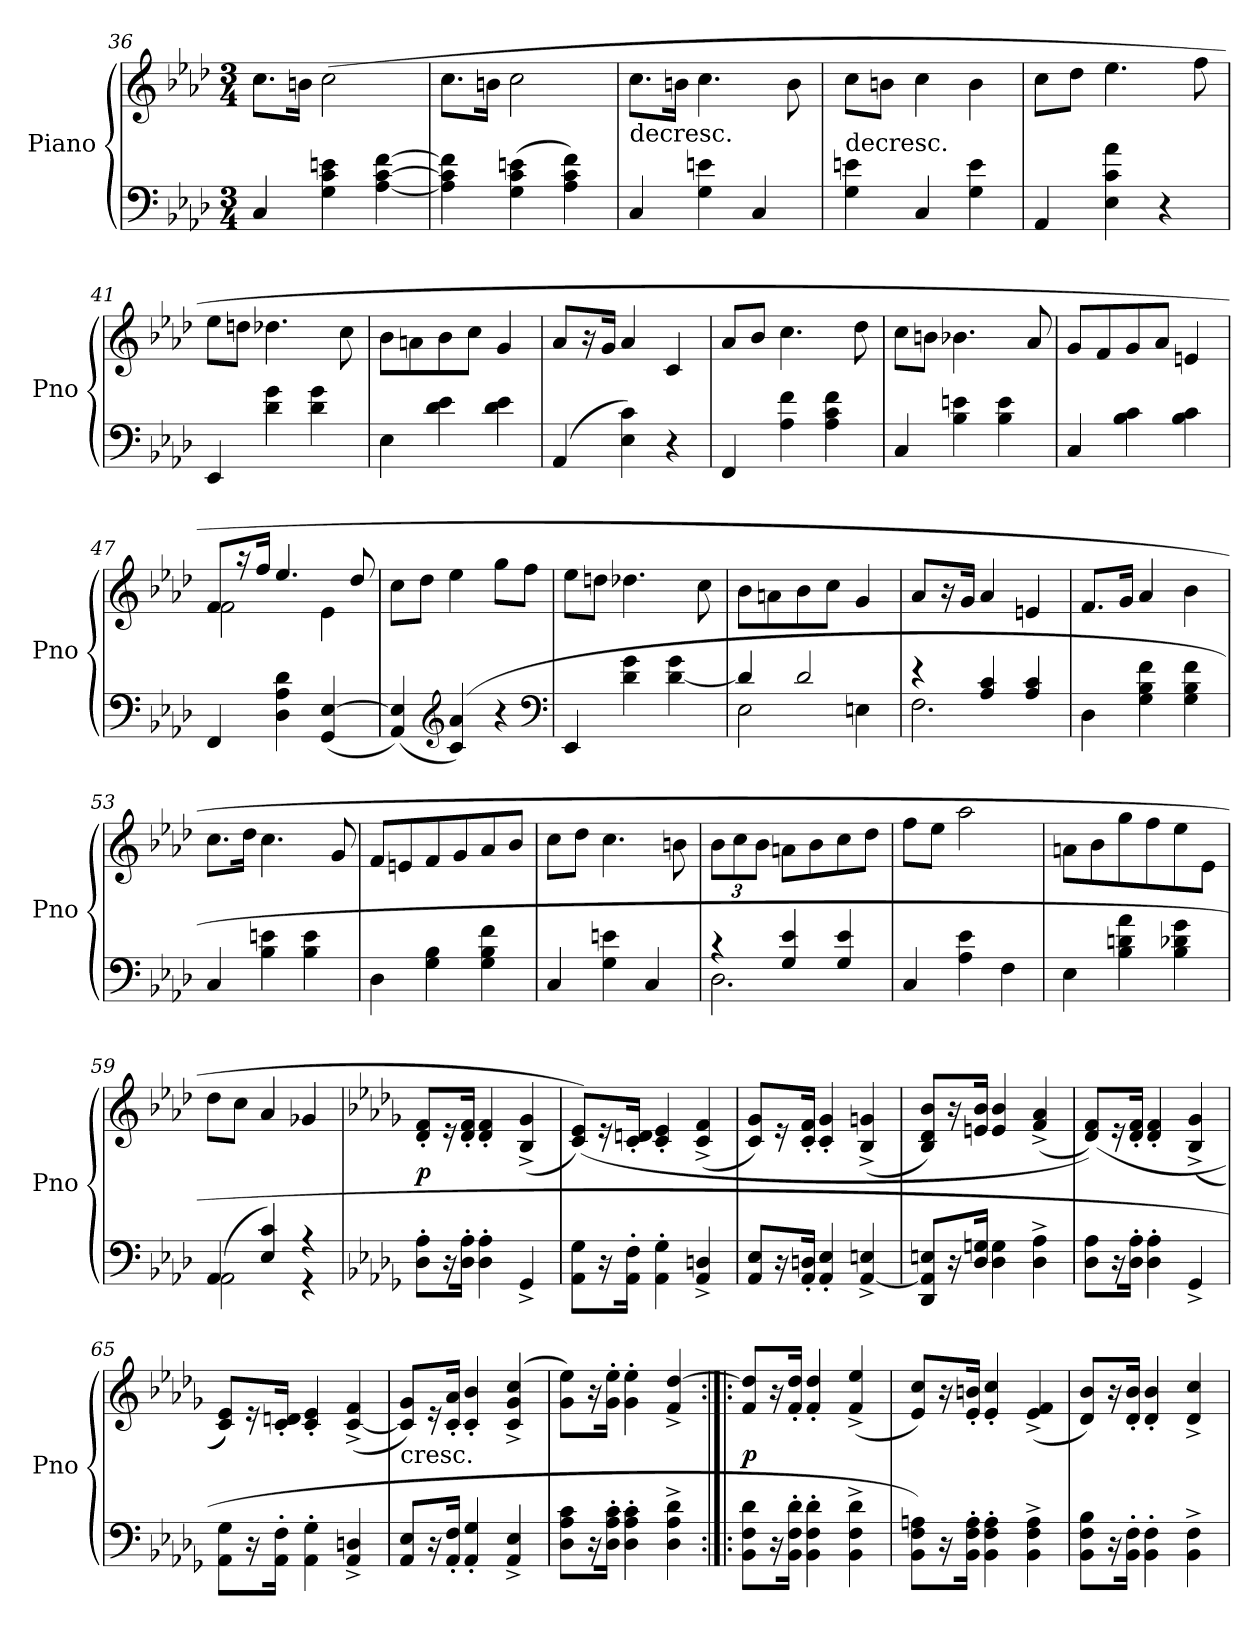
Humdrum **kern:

**kern	**kern	**dynam
*part1	*part1	*part1
*staff2	*staff1	*staff1/2
*I"Piano	*	*
*I'Pno	*	*
*clefF4	*clefG2	*
*k[b-e-a-d-]	*k[b-e-a-d-]	*
*A-:	*A-:	*
*M3/4	*M3/4	*
=36	=36	=36
4C/	8.cc\L	.
.	16bn\Jk	.
4G\ 4c\ 4en\	(2cc\	.
[4A-\ [4c\ [4f\	.	.
=37	=37	=37
4A-]\ 4c]\ 4f]\	8.cc\L	.
.	16bn\Jk	.
(4G\ 4c\ 4en\	2cc\	.
4A-\ 4c\ 4f\)	.	.
=38	=38	=38
!	!LO:TX:c:t=decresc.	!
4C/	8.cc\L	.
.	16bn\Jk	.
4G\ 4en\	4.cc\	.
4C/	.	.
.	8b\	.
=39	=39	=39
!	!LO:TX:c:t=decresc.	!
4G\ 4en\	8cc\L	.
.	8bn\J	.
4C/	4cc\	.
4G\ 4e\	4b\	.
=40	=40	=40
4AA-/	8cc\L	.
.	8dd-\J	.
4E-\ 4c\ 4a-\	4.ee-\	.
4r	.	.
.	8ff\	.
=41	=41	=41
4EE-/	8ee-\L	.
.	8ddn\J	.
4d-\ 4g\	4.dd-X\	.
4d-\ 4g\	.	.
.	8cc\	.
=42	=42	=42
4E-\	8b-\L	.
.	8an\	.
4d-\ 4e-\	8b-\	.
.	8cc\J	.
4d-\ 4e-\	4g/	.
=43	=43	=43
(4AA-/	8a-/L	.
.	16r	.
.	16g/Jk	.
4E-\ 4c\)	4a-/	.
4r	4c/	.
=44	=44	=44
4FF/	8a-/L	.
.	8b-/J	.
4A-\ 4f\	4.cc\	.
4A-\ 4c\ 4f\	.	.
.	8dd-\	.
=45	=45	=45
4C/	8cc\L	.
.	8bn\J	.
4B-\ 4en\	4.b-X\	.
4B-\ 4e\	.	.
.	8a-/	.
=46	=46	=46
4C/	8g/L	.
.	8f/	.
4B-\ 4c\	8g/	.
.	8a-/J	.
4B-\ 4c\	4en/	.
=47	=47	=47
*	*^	*
4FF/	8f/L	2f\	.
.	16r	.	.
.	16ff/Jk	.	.
4D-\ 4A-\ 4d-\	4.ee-/	.	.
(4GG/ [4E-/	.	4e-\	.
.	8dd-/	.	.
*	*v	*v	*
=48	=48	=48
(4AA-/ 4E-]/)	8cc\L	.
.	8dd-\J	.
*clefG2	*	*
(4c/ 4a-/)	4ee-\	.
4r	8gg\L	.
.	8ff\J	.
*clefF4	*	*
=49	=49	=49
4EE-/	8ee-\L	.
.	8ddn\J	.
4d-\ 4g\	4.dd-X\	.
[4d-\ 4g\	.	.
.	8cc\	.
=50	=50	=50
*^	*	*
4d-/]	2E-\	8b-\L	.
.	.	8an\	.
2d-/	.	8b-\	.
.	.	8cc\J	.
.	4En\	4g/	.
=51	=51	=51	=51
4r	2.F\	8a-/L	.
.	.	16r	.
.	.	16g/Jk	.
4A-/ 4c/	.	4a-/	.
4A-/ 4c/	.	4en/	.
*v	*v	*	*
=52	=52	=52
4D-\	8.f/L	.
.	16g/Jk	.
4G\ 4B-\ 4f\	4a-/	.
4G\ 4B-\ 4f\	4b-\	.
=53	=53	=53
4C/	8.cc\L	.
.	16dd-\Jk	.
4B-\ 4en\	4.cc\	.
4B-\ 4e\	.	.
.	8g/	.
=54	=54	=54
4D-\	8f/L	.
.	8en/	.
4G\ 4B-\	8f/	.
.	8g/	.
4G\ 4B-\ 4f\	8a-/	.
.	8b-/J	.
=55	=55	=55
4C/	8cc\L	.
.	8dd-\J	.
4G\ 4en\	4.cc\	.
4C/	.	.
.	8bn\	.
=56	=56	=56
*^	*	*
4r	2.D-\	12b-\L	.
.	.	12cc\	.
.	.	12b-\J	.
4G/ 4e-/	.	8an\L	.
.	.	8b-\	.
4G/ 4e-/	.	8cc\	.
.	.	8dd-\J	.
*v	*v	*	*
=57	=57	=57
4C/	8ff\L	.
.	8ee-\J	.
4A-\ 4e-\	2aa-\	.
4F\	.	.
=58	=58	=58
4E-\	8an\L	.
.	8b-\	.
4B-\ 4dn\ 4a-\	8gg\	.
.	8ff\	.
4B-\ 4d-X\ 4g\	8ee-\	.
.	8e-\J	.
=59	=59	=59
*^	*	*
(4AA-/	2AA-\	8dd-\L	.
.	.	8cc\J	.
4E-/ 4c/)	.	4a-/	.
4r	4r	4g-X/	.
*v	*v	*	*
=60	=60	=60
*k[b-e-a-d-g-]	*k[b-e-a-d-g-]	*
8D-'\ 8A-'\L	8d-'/ 8f'/L	p
16r	16r	.
16D-'\ 16A-'\Jk	16d-'/ 16f'/Jk	.
4D-'\ 4A-'\	4d-'/ 4f'/	.
4GG-^/	(4B-^/ 4g-^/	.
=61	=61	=61
8AA-\ 8G-\L	(8c/ 8e-/L))	.
16r	16r	.
16AA-'\ 16F'\Jk	16c'/ 16dn'/Jk	.
4AA-'\ 4G-'\	4c'/ 4e-'/	.
4AA-^/ 4Dn^/	(4c^/ 4f^/	.
=62	=62	=62
8AA-/ 8E-/L	8c/ 8g-/L)	.
16r	16r	.
16AA-'/ 16Dn'/Jk	16c'/ 16f'/Jk	.
4AA-'/ 4E-'/	4c'/ 4g-'/	.
[4AA-^/ 4En^/	(4B-^/ 4gn^/	.
=63	=63	=63
8DD-/ 8AA-]/ 8En/L	8B-/ 8d-/ 8b-/L)	.
16r	16r	.
16D-/ 16Gn/Jk	16en/ 16b-/Jk	.
4D-\ 4G\	4e/ 4b-/	.
4D-^\ 4A-^\	(4f^/ 4a-^/	.
=64	=64	=64
8D-\ 8A-\L	(8d-/ 8f/L))	.
16r	16r	.
16D-'\ 16A-'\Jk	16d-'/ 16f'/Jk	.
4D-'\ 4A-'\	4d-'/ 4f'/	.
4GG-^/	(4B-^/ 4g-^/	.
=65	=65	=65
8AA-\ 8G-\L	8c/ 8e-/L))	.
16r	16r	.
16AA-'\ 16F'\Jk	16c'/ 16dn'/Jk	.
4AA-'\ 4G-'\	4c'/ 4e-'/	.
4AA-^/ 4Dn^/	([4c^/ 4f^/	.
=66	=66	=66
!	!LO:TX:c:t=cresc.	!
8AA-/ 8E-/L	8c]/ 8g-/L)	.
16r	16r	.
16AA-'/ 16F'/Jk	16c'/ 16a-'/Jk	.
4AA-'/ 4G-'/	4c'/ 4b-'/	.
4AA-^/ 4E-^/	(4c^/ 4g-^/ 4cc^/	.
=67	=67	=67
8D-\ 8A-\ 8c\L	8g-\ 8ee-\L)	.
16r	16r	.
16D-'\ 16A-'\ 16c'\Jk	16g-'\ 16ee-'\Jk	.
4D-'\ 4A-'\ 4c'\	4g-'\ 4ee-'\	.
4D-^\ 4A-^\ 4d-^\	4f^/ [4dd-^/	.
=68:|!|:	=68:|!|:	=68:|!|:
8BB-\ 8F\ 8d-\L	8f/ 8dd-]/L	p
16r	16r	.
16BB-'\ 16F'\ 16d-'\Jk	16f'/ 16dd-'/Jk	.
4BB-'\ 4F'\ 4d-'\	4f'/ 4dd-'/	.
4BB-^\ 4F^\ 4d-^\	(4f^/ 4ee-^/	.
=69	=69	=69
8BB-\ 8F\ 8An\L)	8e-/ 8cc/L)	.
16r	16r	.
16BB-'\ 16F'\ 16A'\Jk	16e-'/ 16bn'/Jk	.
4BB-'\ 4F'\ 4A'\	4e-'/ 4cc'/	.
4BB-^\ 4F^\ 4A^\	(4e-^/ 4f^/	.
=70	=70	=70
8BB-\ 8F\ 8B-\L	8d-/ 8b-/L)	.
16r	16r	.
16BB-'\ 16F'\Jk	16d-'/ 16b-'/Jk	.
4BB-'\ 4F'\	4d-'/ 4b-'/	.
4BB-^\ 4F^\	4d-^/ 4cc^/	.
=	=	=
*-	*-	*-
